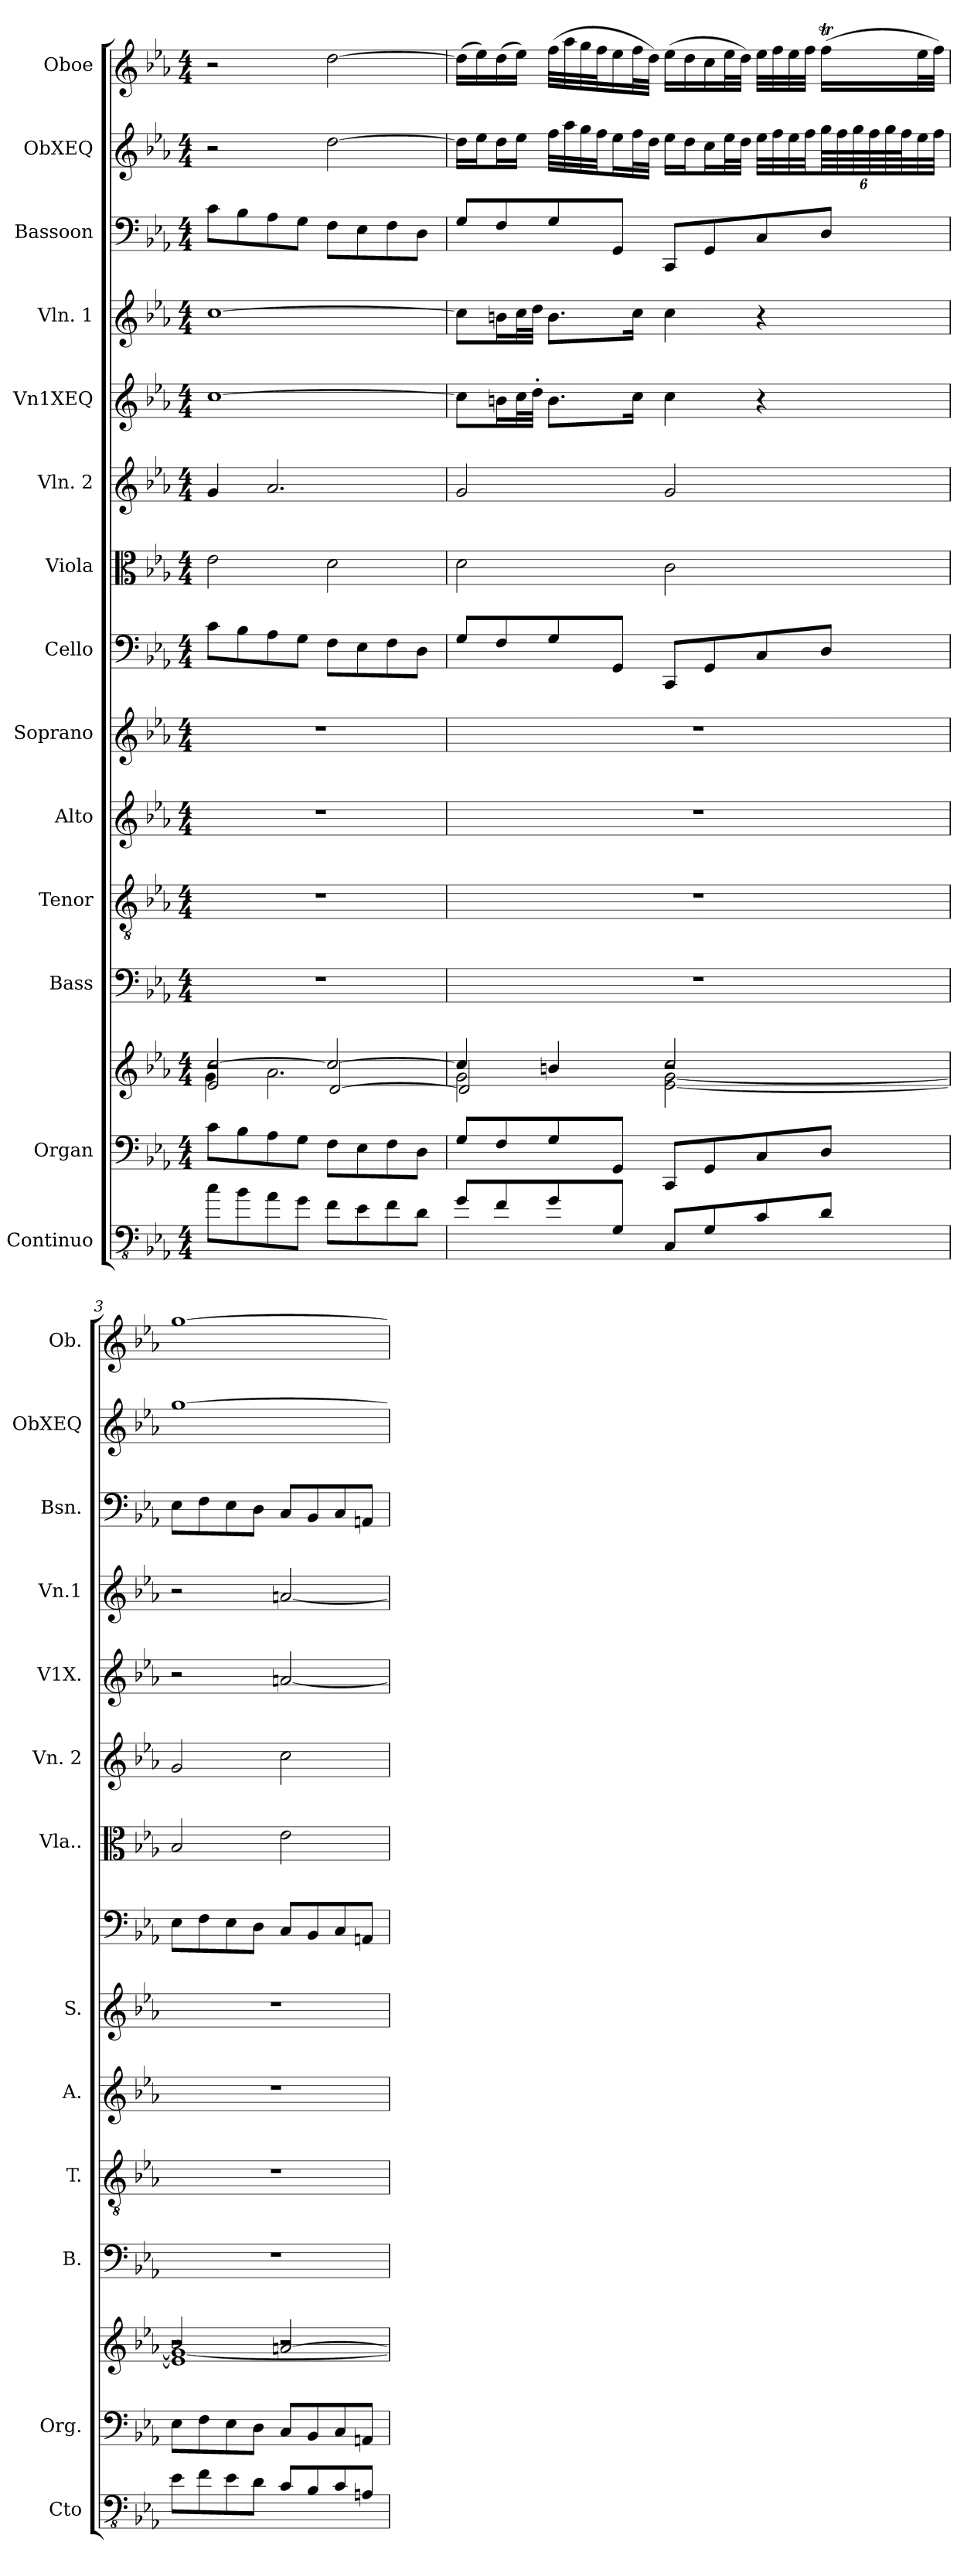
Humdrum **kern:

**kern	**kern	**kern	**kern	**kern	**kern	**kern	**kern	**kern	**kern	**kern	**kern	**kern	**kern	**kern
*part14	*part13	*part13	*part12	*part11	*part10	*part9	*part8	*part7	*part6	*part5	*part4	*part3	*part2	*part1
*staff15	*staff14	*staff13	*staff12	*staff11	*staff10	*staff9	*staff8	*staff7	*staff6	*staff5	*staff4	*staff3	*staff2	*staff1
*I"Continuo	*I"Organ	*	*I"Bass	*I"Tenor	*I"Alto	*I"Soprano	*I"Cello	*I"Viola	*I"Vln. 2	*I"Vn1XEQ	*I"Vln. 1	*I"Bassoon	*I"ObXEQ	*I"Oboe
*I'Cto	*I'Org.	*	*I'B.	*I'T.	*I'A.	*I'S.	*	*I'Vla..	*I'Vn. 2	*I'V1X.	*I'Vn.1	*I'Bsn.	*I'ObXEQ	*I'Ob.
*clefFv4	*clefF4	*clefG2	*clefF4	*clefGv2	*clefG2	*clefG2	*clefF4	*clefC3	*clefG2	*clefG2	*clefG2	*clefF4	*clefG2	*clefG2
*ITrd7c12	*	*	*	*	*	*	*	*	*	*	*	*	*	*
*k[b-e-a-]	*k[b-e-a-]	*k[b-e-a-]	*k[b-e-a-]	*k[b-e-a-]	*k[b-e-a-]	*k[b-e-a-]	*k[b-e-a-]	*k[b-e-a-]	*k[b-e-a-]	*k[b-e-a-]	*k[b-e-a-]	*k[b-e-a-]	*k[b-e-a-]	*k[b-e-a-]
*M4/4	*M4/4	*M4/4	*M4/4	*M4/4	*M4/4	*M4/4	*M4/4	*M4/4	*M4/4	*M4/4	*M4/4	*M4/4	*M4/4	*M4/4
*MM30	*MM30	*MM30	*MM30	*MM30	*MM30	*MM30	*MM30	*MM30	*MM30	*MM30	*MM30	*MM30	*MM30	*MM30
=1	=1	=1	=1	=1	=1	=1	=1	=1	=1	=1	=1	=1	=1	=1
*	*	*^	*	*	*	*	*	*	*	*	*	*	*	*
*	*	*	*^	*	*	*	*	*	*	*	*	*	*	*	*
8C\L	8c\L	2e-/ [2cc/	4g\	2r	1r	1r	1r	1r	8c\L	2e-\	4g/	[1cc	[1cc	8c\L	2r	2r
8BB-\	8B-\	.	.	.	.	.	.	.	8B-\	.	.	.	.	8B-\	.	.
8AA-\	8A-\	.	2.a-\	.	.	.	.	.	8A-\	.	2.a-/	.	.	8A-\	.	.
8GG\J	8G\J	.	.	.	.	.	.	.	8G\J	.	.	.	.	8G\J	.	.
8FF\L	8F\L	2cc/_	.	[2d/	.	.	.	.	8F\L	2d\	.	.	.	8F\L	[2dd\	[2dd\
8EE-\	8E-\	.	.	.	.	.	.	.	8E-\	.	.	.	.	8E-\	.	.
8FF\	8F\	.	.	.	.	.	.	.	8F\	.	.	.	.	8F\	.	.
8DD\J	8D\J	.	.	.	.	.	.	.	8D\J	.	.	.	.	8D\J	.	.
=2	=2	=2	=2	=2	=2	=2	=2	=2	=2	=2	=2	=2	=2	=2	=2	=2
8GG/L	8G/L	4cc/]	2g\	2d/]	1r	1r	1r	1r	8G/L	2d\	2g/	8cc\L]	8cc\L]	8G/L	16dd\LL]	(16dd\LL]
.	.	.	.	.	.	.	.	.	.	.	.	.	.	.	16ee-\J	16ee-\)
8FF/	8F/	.	.	.	.	.	.	.	8F/	.	.	16bn\L	16bn\L	8F/	16dd\L	(16dd\
.	.	.	.	.	.	.	.	.	.	.	.	32cc\L	32cc\L	.	16ee-\JJ	16ee-\JJ)
.	.	.	.	.	.	.	.	.	.	.	.	32dd'\JJJ	32dd\JJJ	.	.	.
8GG/	8G/	4bn/	.	.	.	.	.	.	8G/	.	.	8.b\L	8.b\L	8G/	32ff\LLL	(32ff\LLL
.	.	.	.	.	.	.	.	.	.	.	.	.	.	.	32aa-\	32aa-\
.	.	.	.	.	.	.	.	.	.	.	.	.	.	.	32gg\	32gg\
.	.	.	.	.	.	.	.	.	.	.	.	.	.	.	32ff\JJ	32ff\J
8GGG/J	8GG/J	.	.	.	.	.	.	.	8GG/J	.	.	.	.	8GG/J	16ee-\L	16ee-\
.	.	.	.	.	.	.	.	.	.	.	.	16cc\Jk	16cc\Jk	.	32ff\L	32ff\L
.	.	.	.	.	.	.	.	.	.	.	.	.	.	.	32dd\JJJ	32dd\JJJ)
8CCC/L	8CC/L	2cc/	[2e-\ [2g\	2r	.	.	.	.	8CC/L	2c\	2g/	4cc\	4cc\	8CC/L	16ee-\LL	(16ee-\LL
.	.	.	.	.	.	.	.	.	.	.	.	.	.	.	16dd\J	16dd\
8GGG/	8GG/	.	.	.	.	.	.	.	8GG/	.	.	.	.	8GG/	16cc\L	16cc\
.	.	.	.	.	.	.	.	.	.	.	.	.	.	.	32ee-\L	32ee-\L
.	.	.	.	.	.	.	.	.	.	.	.	.	.	.	32dd\JJJ	32dd\JJJ)
8CC/	8C/	.	.	.	.	.	.	.	8C/	.	.	4r	4r	8C/	32ee-\LLL	32ee-\LLL
.	.	.	.	.	.	.	.	.	.	.	.	.	.	.	32ff\	32ff\
.	.	.	.	.	.	.	.	.	.	.	.	.	.	.	32ee-\	32ee-\
.	.	.	.	.	.	.	.	.	.	.	.	.	.	.	32ff\JJ	32ff\JJJ
*	*	*	*	*	*	*	*	*	*	*	*	*	*	*	*Xbrackettup	*
8DD/J	8D/J	.	.	.	.	.	.	.	8D/J	.	.	.	.	8D/J	96gg\LLL	(16ffT\LL
.	.	.	.	.	.	.	.	.	.	.	.	.	.	.	96ff\	.
.	.	.	.	.	.	.	.	.	.	.	.	.	.	.	96gg\	.
.	.	.	.	.	.	.	.	.	.	.	.	.	.	.	96ff\	.
.	.	.	.	.	.	.	.	.	.	.	.	.	.	.	96gg\	.
.	.	.	.	.	.	.	.	.	.	.	.	.	.	.	96ff\J	.
.	.	.	.	.	.	.	.	.	.	.	.	.	.	.	32ee-\	32ee-\L
.	.	.	.	.	.	.	.	.	.	.	.	.	.	.	32ff\JJJ	32ff\JJJ)
=3	=3	=3	=3	=3	=3	=3	=3	=3	=3	=3	=3	=3	=3	=3	=3	=3
8EE-\L	8E-\L	2b-/	1e-] 1g_	2r	1r	1r	1r	1r	8E-\L	2B-/	2g/	2r	2r	8E-\L	[1gg	[1gg
8FF\	8F\	.	.	.	.	.	.	.	8F\	.	.	.	.	8F\	.	.
8EE-\	8E-\	.	.	.	.	.	.	.	8E-\	.	.	.	.	8E-\	.	.
8DD\J	8D\J	.	.	.	.	.	.	.	8D\J	.	.	.	.	8D\J	.	.
8CC/L	8C/L	2r	.	[2an/	.	.	.	.	8C/L	2e-\	2cc\	[2an/	[2an/	8C/L	.	.
8BBB-/	8BB-/	.	.	.	.	.	.	.	8BB-/	.	.	.	.	8BB-/	.	.
8CC/	8C/	.	.	.	.	.	.	.	8C/	.	.	.	.	8C/	.	.
8AAAn/J	8AAn/J	.	.	.	.	.	.	.	8AAn/J	.	.	.	.	8AAn/J	.	.
*	*	*v	*v	*v	*	*	*	*	*	*	*	*	*	*	*	*
=	=	=	=	=	=	=	=	=	=	=	=	=	=	=
*-	*-	*-	*-	*-	*-	*-	*-	*-	*-	*-	*-	*-	*-	*-
